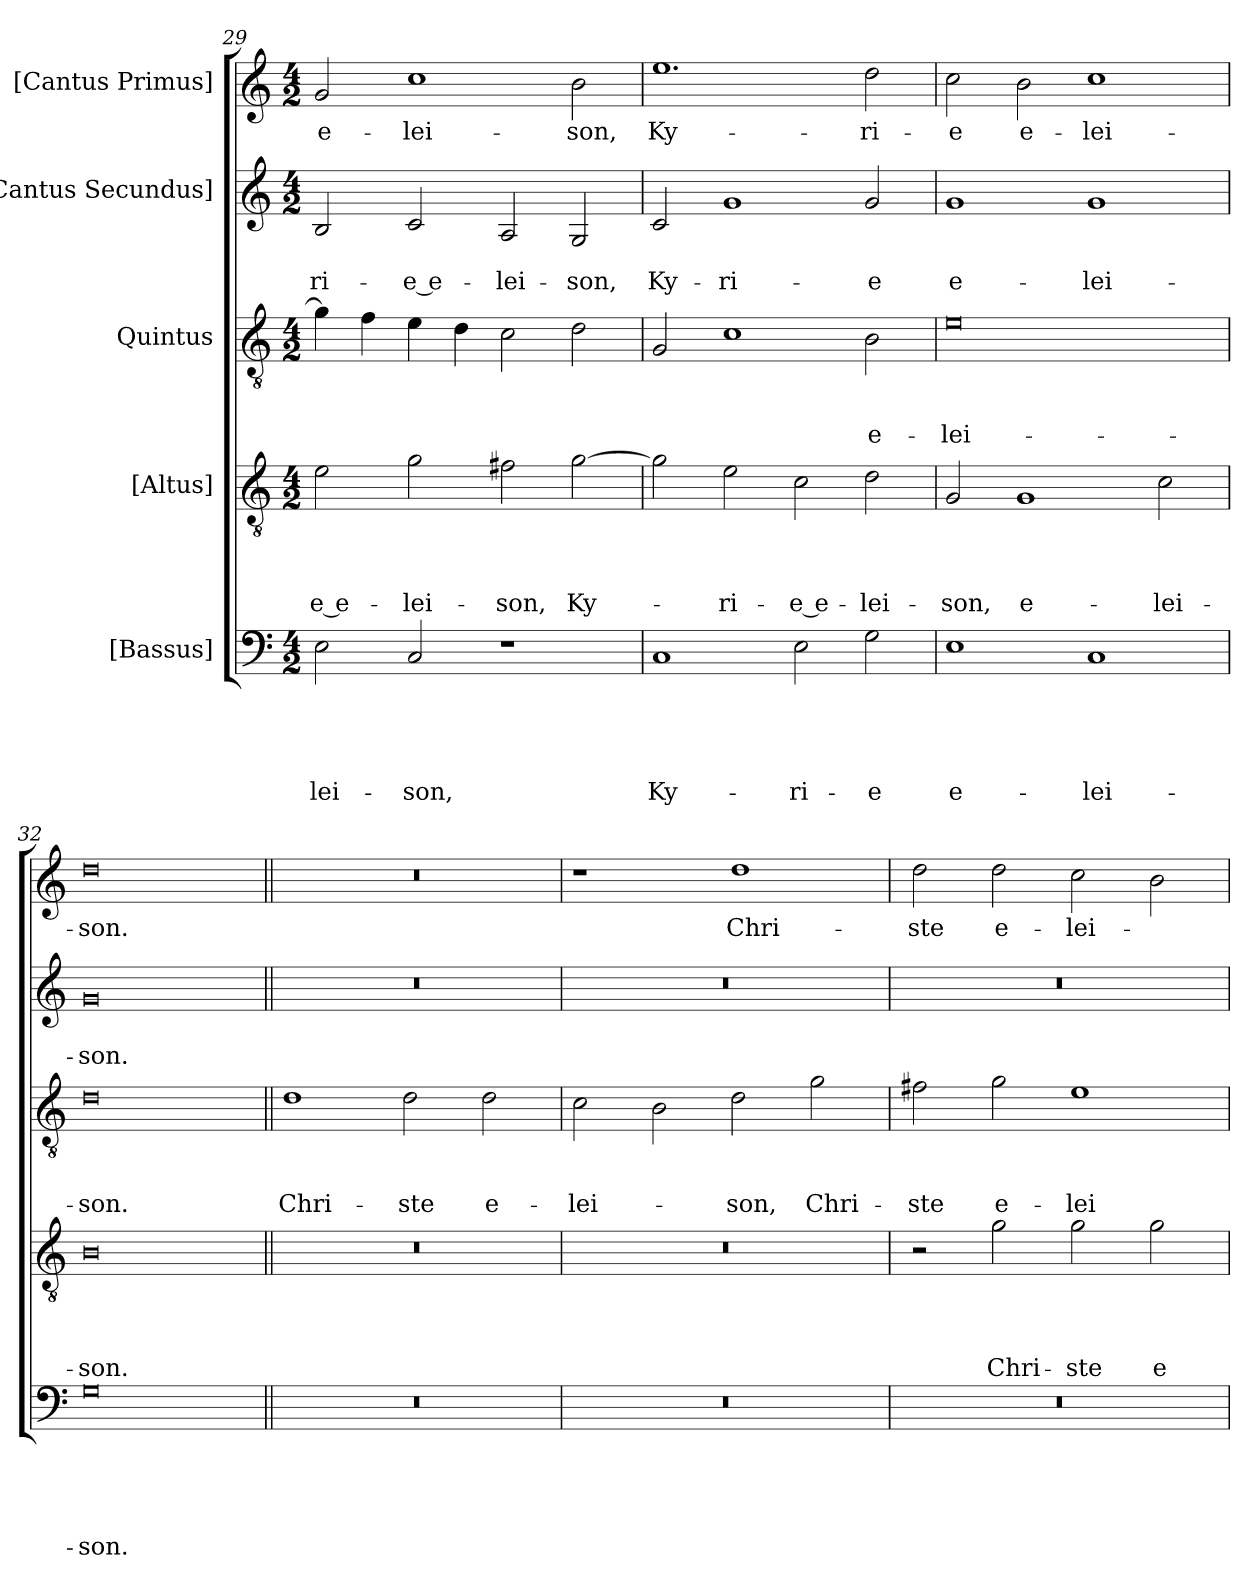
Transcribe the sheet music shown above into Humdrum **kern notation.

**kern	**text	**text	**text	**text	**text	**kern	**text	**text	**text	**text	**kern	**text	**text	**text	**kern	**text	**text	**kern	**text
*part5	*part5	*part5	*part5	*part5	*part5	*part4	*part4	*part4	*part4	*part4	*part3	*part3	*part3	*part3	*part2	*part2	*part2	*part1	*part1
*staff5	*staff5	*staff5	*staff5	*staff5	*staff5	*staff4	*staff4	*staff4	*staff4	*staff4	*staff3	*staff3	*staff3	*staff3	*staff2	*staff2	*staff2	*staff1	*staff1
*I"[Bassus]	*	*	*	*	*	*I"[Altus]	*	*	*	*	*I"Quintus	*	*	*	*I"[Cantus Secundus]	*	*	*I"[Cantus Primus]	*
*clefF4	*	*	*	*	*	*clefGv2	*	*	*	*	*clefGv2	*	*	*	*clefG2	*	*	*clefG2	*
*k[]	*	*	*	*	*	*k[]	*	*	*	*	*k[]	*	*	*	*k[]	*	*	*k[]	*
*M4/2	*	*	*	*	*	*M4/2	*	*	*	*	*M4/2	*	*	*	*M4/2	*	*	*M4/2	*
=29	=29	=29	=29	=29	=29	=29	=29	=29	=29	=29	=29	=29	=29	=29	=29	=29	=29	=29	=29
2E\	.	.	.	.	-lei-	2e\	.	.	.	-e e-	4g\]	.	.	.	2B/	.	-ri-	2g/	e-
.	.	.	.	.	.	.	.	.	.	.	4f\	.	.	.	.	.	.	.	.
2C/	.	.	.	.	-son,	2g\	.	.	.	-lei-	4e\	.	.	.	2c/	.	-e e-	1cc\	-lei-
.	.	.	.	.	.	.	.	.	.	.	4d\	.	.	.	.	.	.	.	.
1r	.	.	.	.	.	2f#X\	.	.	.	-son,	2c\	.	.	.	2A/	.	-lei-	.	.
.	.	.	.	.	.	[2g\	.	.	.	Ky-	2d\	.	.	.	2G/	.	-son,	2b\	-son,
=30	=30	=30	=30	=30	=30	=30	=30	=30	=30	=30	=30	=30	=30	=30	=30	=30	=30	=30	=30
1C/	.	.	.	.	Ky-	2g\]	.	.	.	.	2G/	.	.	.	2c/	.	Ky-	1.ee\	Ky-
.	.	.	.	.	.	2e\	.	.	.	-ri-	1c\	.	.	.	1g/	.	-ri-	.	.
2E\	.	.	.	.	-ri-	2c\	.	.	.	-e e-	.	.	.	.	.	.	.	.	.
2G\	.	.	.	.	-e	2d\	.	.	.	-lei-	2B\	.	.	e-	2g/	.	-e	2dd\	-ri-
=31	=31	=31	=31	=31	=31	=31	=31	=31	=31	=31	=31	=31	=31	=31	=31	=31	=31	=31	=31
1E\	.	.	.	.	e-	2G/	.	.	.	-son,	0e\	.	.	-lei-	1g/	.	e-	2cc\	-e
.	.	.	.	.	.	1G/	.	.	.	e-	.	.	.	.	.	.	.	2b\	e-
1C/	.	.	.	.	-lei-	.	.	.	.	.	.	.	.	.	1g/	.	-lei-	1cc\	-lei-
.	.	.	.	.	.	2c\	.	.	.	-lei-	.	.	.	.	.	.	.	.	.
=32	=32	=32	=32	=32	=32	=32	=32	=32	=32	=32	=32	=32	=32	=32	=32	=32	=32	=32	=32
0G\	.	.	.	.	-son.	0B\	.	.	.	-son.	0d\	.	.	-son.	0g/	.	-son.	0dd\	-son.
=33||	=33||	=33||	=33||	=33||	=33||	=33||	=33||	=33||	=33||	=33||	=33||	=33||	=33||	=33||	=33||	=33||	=33||	=33||	=33||
0r	.	.	.	.	.	0r	.	.	.	.	1d\	.	.	Chri-	0r	.	.	0r	.
.	.	.	.	.	.	.	.	.	.	.	2d\	.	.	-ste	.	.	.	.	.
.	.	.	.	.	.	.	.	.	.	.	2d\	.	.	e-	.	.	.	.	.
=34	=34	=34	=34	=34	=34	=34	=34	=34	=34	=34	=34	=34	=34	=34	=34	=34	=34	=34	=34
0r	.	.	.	.	.	0r	.	.	.	.	2c\	.	.	-lei-	0r	.	.	1r	.
.	.	.	.	.	.	.	.	.	.	.	2B\	.	.	.	.	.	.	.	.
.	.	.	.	.	.	.	.	.	.	.	2d\	.	.	-son,	.	.	.	1dd\	Chri-
.	.	.	.	.	.	.	.	.	.	.	2g\	.	.	Chri-	.	.	.	.	.
=35	=35	=35	=35	=35	=35	=35	=35	=35	=35	=35	=35	=35	=35	=35	=35	=35	=35	=35	=35
0r	.	.	.	.	.	2r	.	.	.	.	2f#X\	.	.	-ste	0r	.	.	2dd\	-ste
.	.	.	.	.	.	2g\	.	.	.	Chri-	2g\	.	.	e-	.	.	.	2dd\	e-
.	.	.	.	.	.	2g\	.	.	.	-ste	1e\	.	.	-lei-	.	.	.	2cc\	-lei-
.	.	.	.	.	.	2g\	.	.	.	e-	.	.	.	.	.	.	.	2b\	.
=	=	=	=	=	=	=	=	=	=	=	=	=	=	=	=	=	=	=	=
*-	*-	*-	*-	*-	*-	*-	*-	*-	*-	*-	*-	*-	*-	*-	*-	*-	*-	*-	*-
